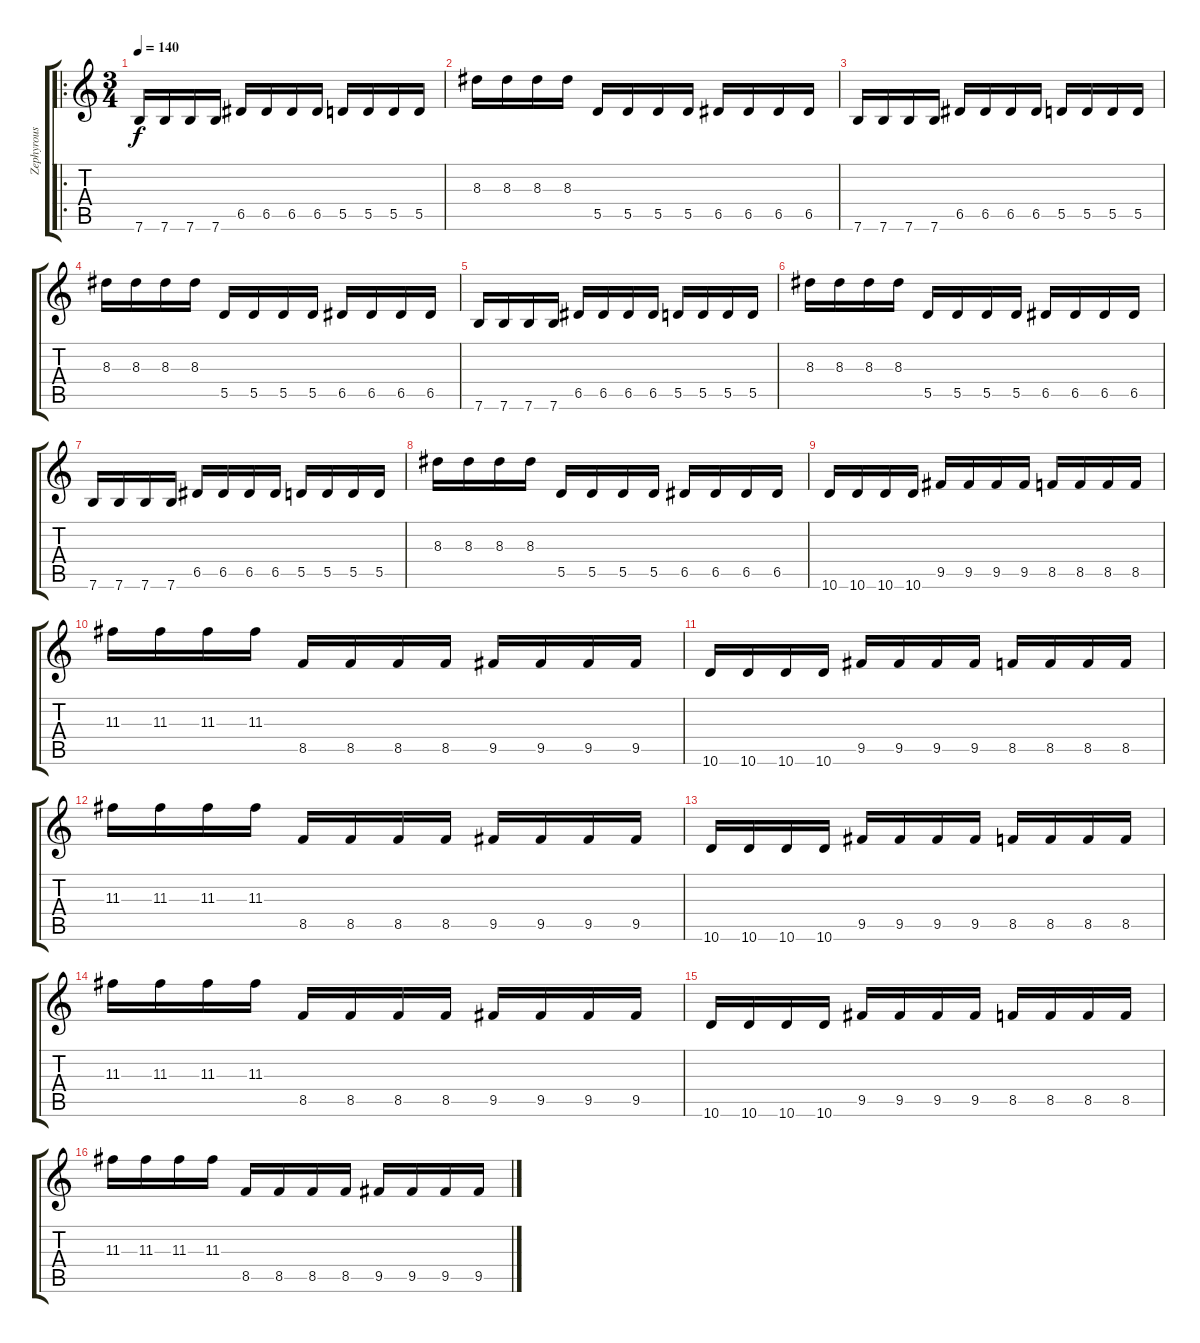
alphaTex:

\track ("Zephyrous" "Zephyrous") {instrument distortionguitar}
\staff {score tabs}
\tuning (E4 B3 G3 D3 A2 E2) {hide}
\ro
\ts (3 4)
\tempo 140
\clef g2
\ks c
7.6.16{dy f instrument distortionguitar} 7.6.16 7.6.16 7.6.16 6.5.16 6.5.16 6.5.16 6.5.16 5.5.16 5.5.16 5.5.16 5.5.16 |
8.3.16 8.3.16 8.3.16 8.3.16 5.5.16 5.5.16 5.5.16 5.5.16 6.5.16 6.5.16 6.5.16 6.5.16 |
7.6.16 7.6.16 7.6.16 7.6.16 6.5.16 6.5.16 6.5.16 6.5.16 5.5.16 5.5.16 5.5.16 5.5.16 |
8.3.16 8.3.16 8.3.16 8.3.16 5.5.16 5.5.16 5.5.16 5.5.16 6.5.16 6.5.16 6.5.16 6.5.16 |
7.6.16 7.6.16 7.6.16 7.6.16 6.5.16 6.5.16 6.5.16 6.5.16 5.5.16 5.5.16 5.5.16 5.5.16 |
8.3.16 8.3.16 8.3.16 8.3.16 5.5.16 5.5.16 5.5.16 5.5.16 6.5.16 6.5.16 6.5.16 6.5.16 |
7.6.16 7.6.16 7.6.16 7.6.16 6.5.16 6.5.16 6.5.16 6.5.16 5.5.16 5.5.16 5.5.16 5.5.16 |
8.3.16 8.3.16 8.3.16 8.3.16 5.5.16 5.5.16 5.5.16 5.5.16 6.5.16 6.5.16 6.5.16 6.5.16 |
10.6.16 10.6.16 10.6.16 10.6.16 9.5.16 9.5.16 9.5.16 9.5.16 8.5.16 8.5.16 8.5.16 8.5.16 |
11.3.16 11.3.16 11.3.16 11.3.16 8.5.16 8.5.16 8.5.16 8.5.16 9.5.16 9.5.16 9.5.16 9.5.16 |
10.6.16 10.6.16 10.6.16 10.6.16 9.5.16 9.5.16 9.5.16 9.5.16 8.5.16 8.5.16 8.5.16 8.5.16 |
11.3.16 11.3.16 11.3.16 11.3.16 8.5.16 8.5.16 8.5.16 8.5.16 9.5.16 9.5.16 9.5.16 9.5.16 |
10.6.16 10.6.16 10.6.16 10.6.16 9.5.16 9.5.16 9.5.16 9.5.16 8.5.16 8.5.16 8.5.16 8.5.16 |
11.3.16 11.3.16 11.3.16 11.3.16 8.5.16 8.5.16 8.5.16 8.5.16 9.5.16 9.5.16 9.5.16 9.5.16 |
10.6.16 10.6.16 10.6.16 10.6.16 9.5.16 9.5.16 9.5.16 9.5.16 8.5.16 8.5.16 8.5.16 8.5.16 |
11.3.16 11.3.16 11.3.16 11.3.16 8.5.16 8.5.16 8.5.16 8.5.16 9.5.16 9.5.16 9.5.16 9.5.16
